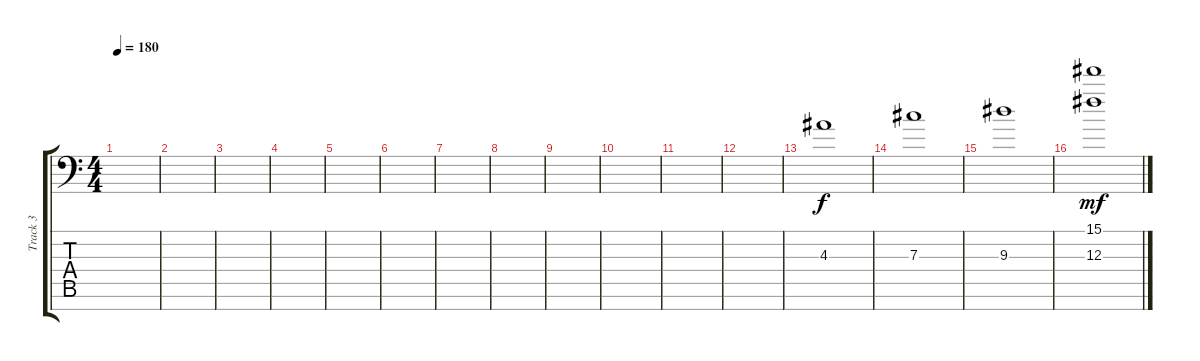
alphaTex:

\track ("Track 3" "Track 3") {instrument distortionguitar}
\staff {score tabs}
\tuning (Eb4 Bb3 Gb3 Db3 Ab2 Eb2 Bb1) {hide}
\ts (4 4)
\tempo 180
\clef f4
\ks c
|
|
|
|
|
|
|
|
|
|
|
|
4.3.1{volume 12 instrument stringensemble1} |
7.3.1 |
9.3.1 |
(15.1 12.3).1{dy mf}
